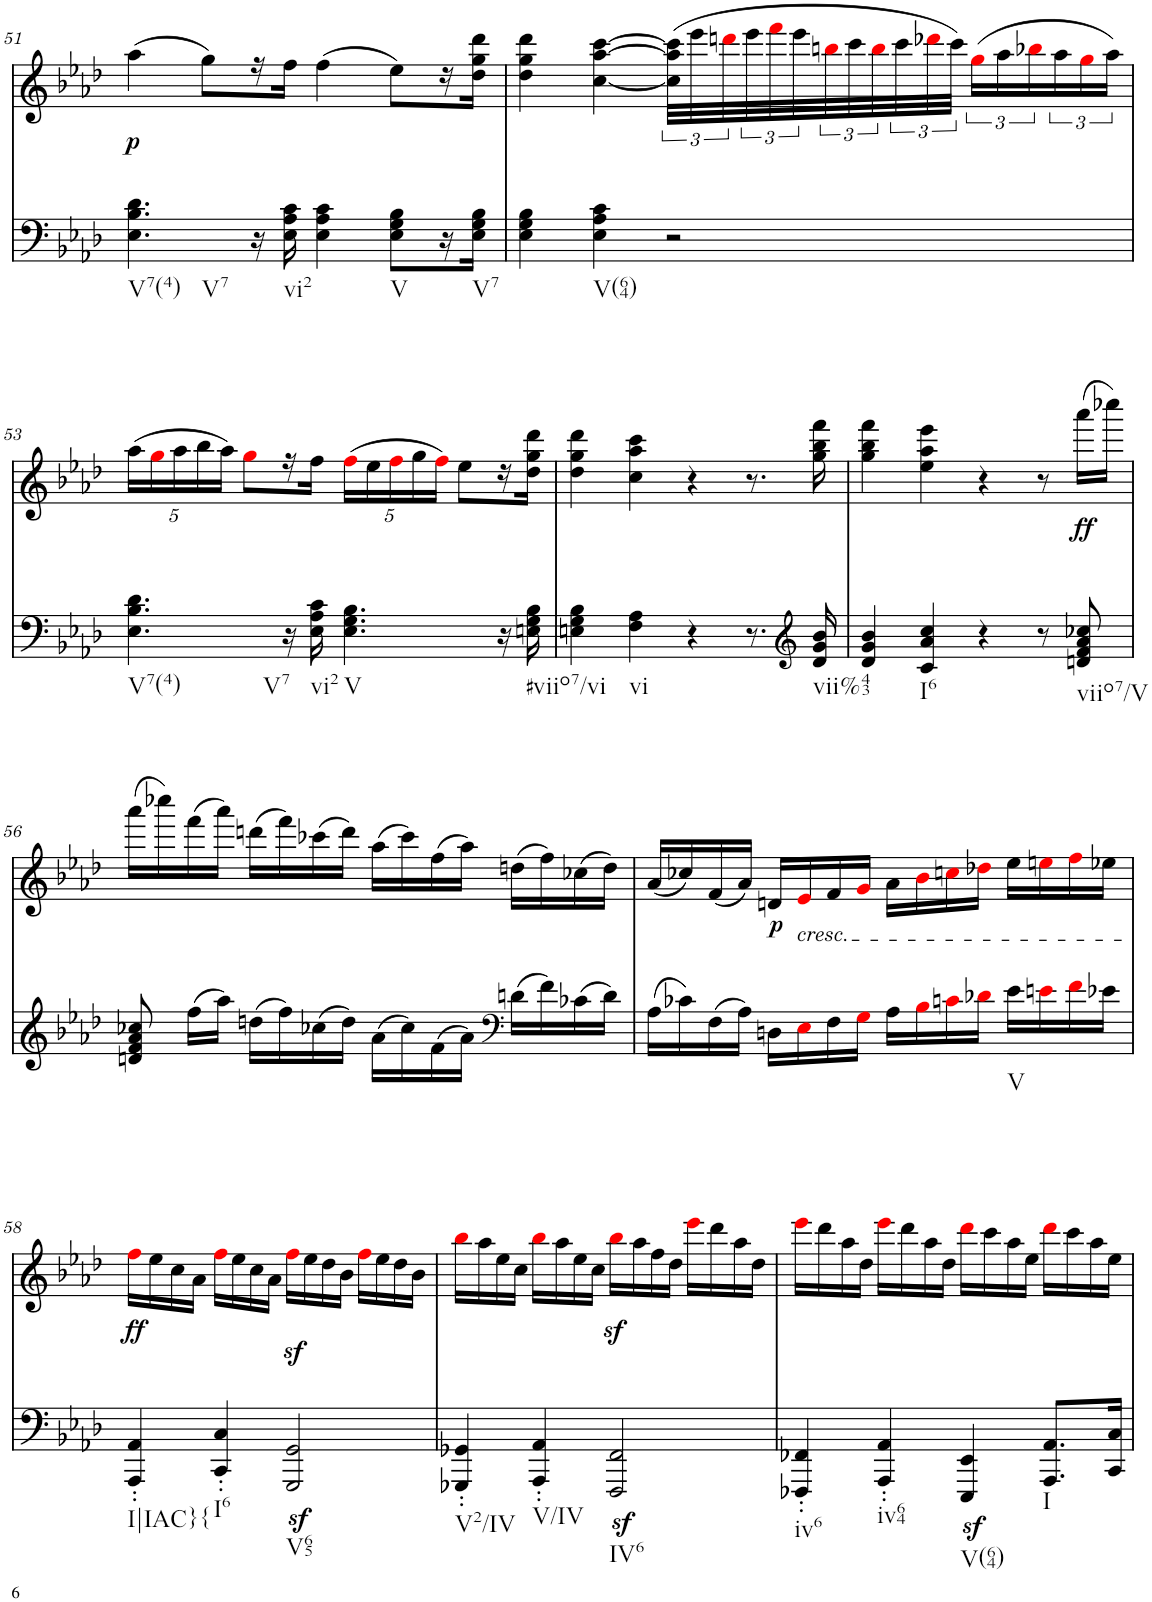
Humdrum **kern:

**kern	**kern	**text	**dynam
*part2	*part1	*part1	*part1
*staff2	*staff1	*staff1	*staff1
*I"piano	*I"piano	*	*
*I'Pno	*I'Pno	*	*
!!LO:PB:g=z
*clefF4	*clefG2	*	*
*k[b-e-a-d-]	*k[b-e-a-d-]	*	*
*M4/4	*M4/4	*	*
=51	=51	=51	=51
!LO:TX:b:t=V7(4)	!	!	!
!LO:TX:b:t=V7	!	!	!
!	!	!	!LO:DY:b
4.E-\ 4.B-\ 4.d-\	(4aa-\	.	p
.	8gg\L)	.	.
16r	16r	.	.
!LO:TX:b:t=vi2	!	!	!
16E-\ 16A-\ 16c\	16ff\JJ	.	.
4E-\ 4A-\ 4c\	(4ff\	.	.
!LO:TX:b:t=V	!	!	!
8E-\ 8G\ 8B-\L	8ee-\L)	.	.
16r	16r	.	.
!LO:TX:b:t=V7	!	!	!
16E-\ 16G\ 16B-\JJ	16dd-\ 16gg\ 16ddd-\JJ	.	.
=52	=52	=52	=52
4E-\ 4G\ 4B-\	4dd-\ 4gg\ 4ddd-\	.	.
!LO:TX:b:t=V(64)	!	!	!
4E-\ 4A-\ 4c\	[4cc\ [4aa-\ [4ccc\	.	.
2r	(48cc\] 48aa-\] 48ccc\]LLL	.	.
.	48eee-\	.	.
.	48dddni\	.	.
.	48eee-\	.	.
.	48fffi\	.	.
.	48eee-\	.	.
.	48bbni\	.	.
.	48ccc\	.	.
.	48bbi\	.	.
.	48ccc\	.	.
.	48ddd-Xi\	.	.
.	48ccc\JJJ)	.	.
.	(24ggi\LL	.	.
.	24aa-\	.	.
.	24bb-Xi\	.	.
.	24aa-\	.	.
.	24ggi\	.	.
.	24aa-\JJ)	.	.
!!LO:LB:g=z
=53	=53	=53	=53
*	*Xbrackettup	*	*
!LO:TX:b:t=V7(4)	!	!	!
!LO:TX:b:t=V7	!	!	!
4.E-\ 4.B-\ 4.d-\	(20aa-\LL	.	.
.	20ggi\	.	.
.	20aa-\	.	.
.	20bb-\	.	.
.	20aa-\JJ)	.	.
.	8ggi\L	.	.
16r	16r	.	.
!LO:TX:b:t=vi2	!	!	!
16E-\ 16A-\ 16c\	16ff\JL	.	.
!LO:TX:b:t=V	!	!	!
4.E-\ 4.G\ 4.B-\	(20ffi\LL	.	.
.	20ee-\	.	.
.	20ffi\	.	.
.	20gg\	.	.
.	20ffi\JJ)	.	.
.	8ee-\L	.	.
16r	16r	.	.
!LO:TX:b:t=#viio7/vi	!	!	!
16En\ 16G\ 16B-\	16dd-\ 16gg\ 16ddd-\JJ	.	.
=54	=54	=54	=54
4En\ 4G\ 4B-\	4dd-\ 4gg\ 4ddd-\	.	.
!LO:TX:b:t=vi	!	!	!
4F\ 4A-\	4cc\ 4aa-\ 4ccc\	.	.
4r	4r	.	.
8.r	8.r	.	.
*clefG2	*	*	*
!LO:TX:b:t=vii%43	!	!	!
16d-/ 16g/ 16b-/	16gg\ 16bb-\ 16fff\	.	.
=55	=55	=55	=55
4d-/ 4g/ 4b-/	4gg\ 4bb-\ 4fff\	.	.
!LO:TX:b:t=I6	!	!	!
4c/ 4a-/ 4cc/	4ee-\ 4aa-\ 4eee-\	.	.
4r	4r	.	.
8r	8r	.	.
!LO:TX:b:t=viio7/V	!	!	!
!	!	!LO:LY:b	!
8dn/ 8f/ 8a-/ 8cc-X/	(16aaa-\LL	.	.
.	16cccc-X\JJ)	.	.
!!LO:LB:g=z
=56	=56	=56	=56
8dn/ 8f/ 8a-/ 8cc-X/	(16aaa-\LL	.	.
.	16cccc-X\)	.	.
(16ff\LL	(16fff\	.	.
16aa-\JJ)	16aaa-\JJ)	.	.
(16ddn\LL	(16dddn\LL	.	.
16ff\)	16fff\)	.	.
(16cc-X\	(16ccc-X\	.	.
16dd\JJ)	16ddd\JJ)	.	.
(16a-\LL	(16aa-\LL	.	.
16cc-\)	16ccc-\)	.	.
(16f\	(16ff\	.	.
16a-\JJ)	16aa-\JJ)	.	.
*clefF4	*	*	*
(16dn\LL	(16ddn\LL	.	.
16f\)	16ff\)	.	.
(16c-X\	(16cc-X\	.	.
16d\JJ)	16dd\JJ)	.	.
=57	=57	=57	=57
(16A-\LL	(16a-/LL	.	.
16c-X\)	16cc-X/)	.	.
(16F\	(16f/	.	.
16A-\JJ)	16a-/JJ)	.	.
!	!	!LO:LY:b	!
16Dn\LL	16dn/LL	.	.
!	!LO:TX:b:i:t=cresc.	!	!
16E-i\	16e-i/	.	.
16F\	16f/	.	.
16Gi\JJ	16gi/JJ	.	.
16A-\LL	16a-\LL	.	.
16B-i\	16b-i\	.	.
16cni\	16ccni\	.	.
16d-Xi\JJ	16dd-Xi\JJ	.	.
!LO:TX:b:t=V	!	!	!
16e-\LL	16ee-\LL	.	.
16eni\	16eeni\	.	.
16fi\	16ffi\	.	.
16e-X\JJ	16ee-X\JJ	.	.
!!LO:LB:g=z
=58	=58	=58	=58
!LO:TX:b:t=I|IAC}{	!	!	!
!	!	!LO:LY:b	!
4AAA-/' 4AA-/'	16ffi\LL	.	.
.	16ee-\	.	.
.	16cc\	.	.
.	16a-\JJ	.	.
!LO:TX:b:t=I6	!	!	!
4CC/' 4C/'	16ffi\LL	.	.
.	16ee-\	.	.
.	16cc\	.	.
.	16a-\JJ	.	.
!LO:TX:b:t=V65	!	!	!
2GGG/z< 2GG/z<	16ffz<i\LL	.	.
.	16ee-\	.	.
.	16dd-\	.	.
.	16b-\JJ	.	.
.	16ffi\LL	.	.
.	16ee-\	.	.
.	16dd-\	.	.
.	16b-\JJ	.	.
=59	=59	=59	=59
!LO:TX:b:t=V2/IV	!	!	!
4GGG-X/' 4GG-X/'	16bb-i\LL	.	.
.	16aa-\	.	.
.	16ee-\	.	.
.	16cc\JJ	.	.
!LO:TX:b:t=V/IV	!	!	!
4AAA-/' 4AA-/'	16bb-i\LL	.	.
.	16aa-\	.	.
.	16ee-\	.	.
.	16cc\JJ	.	.
!LO:TX:b:t=IV6	!	!	!
2FFF/z< 2FF/z<	16bb-z<i\LL	.	.
.	16aa-\	.	.
.	16ff\	.	.
.	16dd-\JJ	.	.
.	16eee-i\LL	.	.
.	16ddd-\	.	.
.	16aa-\	.	.
.	16dd-\JJ	.	.
=60	=60	=60	=60
!LO:TX:b:t=iv6	!	!	!
4FFF-X/' 4FF-X/'	16eee-i\LL	.	.
.	16ddd-\	.	.
.	16aa-\	.	.
.	16dd-\JJ	.	.
!LO:TX:b:t=iv64	!	!	!
4AAA-/' 4AA-/'	16eee-i\LL	.	.
.	16ddd-\	.	.
.	16aa-\	.	.
.	16dd-\JJ	.	.
!LO:TX:b:t=V(64)	!	!	!
4EEE-/z< 4EE-/z<	16ddd-i\LL	.	.
.	16ccc\	.	.
.	16aa-\	.	.
.	16ee-\JJ	.	.
!LO:TX:b:t=I	!	!	!
8.AAA-/ 8.AA-/L	16ddd-i\LL	.	.
.	16ccc\	.	.
.	16aa-\	.	.
16CC/ 16C/Jk	16ee-\JJ	.	.
=	=	=	=
*-	*-	*-	*-
